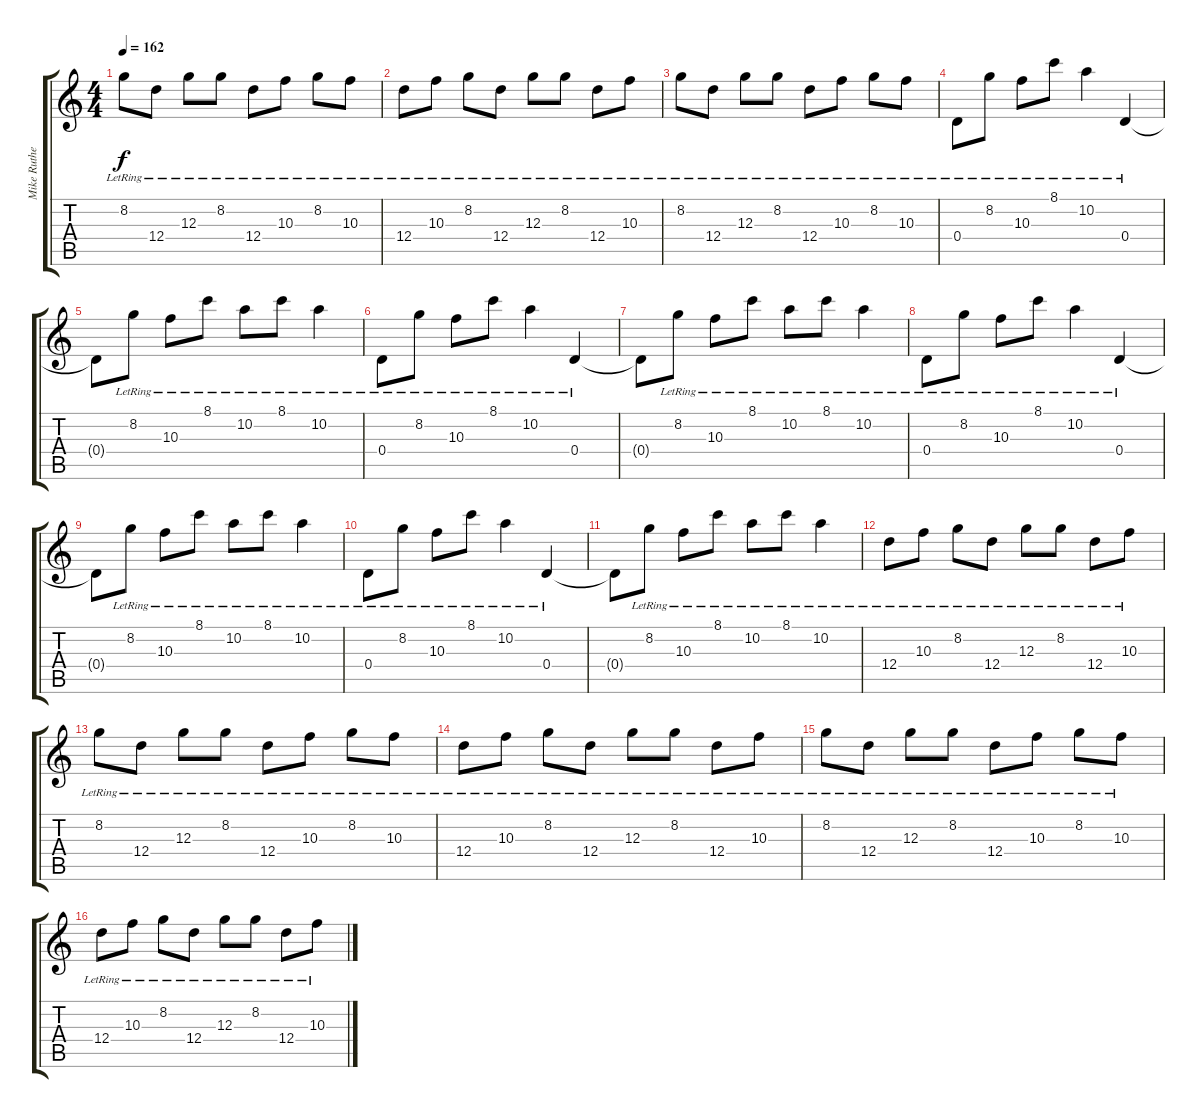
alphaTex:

\track ("Mike Rutherford (12-string guitar 1)" "Mike Ruthe") {instrument acousticguitarnylon}
\staff {score tabs}
\tuning (E4 B3 G3 D3 A2 E2) {hide}
\ts (4 4)
\tempo 162
\clef g2
\ks c
8.2{lr}.8{dy f} 12.4{lr}.8 12.3{lr}.8 8.2{lr}.8 12.4{lr}.8 10.3{lr}.8 8.2{lr}.8 10.3{lr}.8 |
12.4{lr}.8 10.3{lr}.8 8.2{lr}.8 12.4{lr}.8 12.3{lr}.8 8.2{lr}.8 12.4{lr}.8 10.3{lr}.8 |
8.2{lr}.8 12.4{lr}.8 12.3{lr}.8 8.2{lr}.8 12.4{lr}.8 10.3{lr}.8 8.2{lr}.8 10.3{lr}.8 |
0.4{lr}.8 8.2{lr}.8 10.3{lr}.8 8.1{lr}.8 10.2{lr}.4 0.4{lr}.4 |
0.4{t}.8 8.2{lr}.8 10.3{lr}.8 8.1{lr}.8 10.2{lr}.8 8.1{lr}.8 10.2{lr}.4 |
0.4{lr}.8 8.2{lr}.8 10.3{lr}.8 8.1{lr}.8 10.2{lr}.4 0.4{lr}.4 |
0.4{t}.8 8.2{lr}.8 10.3{lr}.8 8.1{lr}.8 10.2{lr}.8 8.1{lr}.8 10.2{lr}.4 |
0.4{lr}.8 8.2{lr}.8 10.3{lr}.8 8.1{lr}.8 10.2{lr}.4 0.4{lr}.4 |
0.4{t}.8 8.2{lr}.8 10.3{lr}.8 8.1{lr}.8 10.2{lr}.8 8.1{lr}.8 10.2{lr}.4 |
0.4{lr}.8 8.2{lr}.8 10.3{lr}.8 8.1{lr}.8 10.2{lr}.4 0.4{lr}.4 |
0.4{t}.8 8.2{lr}.8 10.3{lr}.8 8.1{lr}.8 10.2{lr}.8 8.1{lr}.8 10.2{lr}.4 |
12.4{lr}.8 10.3{lr}.8 8.2{lr}.8 12.4{lr}.8 12.3{lr}.8 8.2{lr}.8 12.4{lr}.8 10.3{lr}.8 |
8.2{lr}.8 12.4{lr}.8 12.3{lr}.8 8.2{lr}.8 12.4{lr}.8 10.3{lr}.8 8.2{lr}.8 10.3{lr}.8 |
12.4{lr}.8 10.3{lr}.8 8.2{lr}.8 12.4{lr}.8 12.3{lr}.8 8.2{lr}.8 12.4{lr}.8 10.3{lr}.8 |
8.2{lr}.8 12.4{lr}.8 12.3{lr}.8 8.2{lr}.8 12.4{lr}.8 10.3{lr}.8 8.2{lr}.8 10.3{lr}.8 |
12.4{lr}.8 10.3{lr}.8 8.2{lr}.8 12.4{lr}.8 12.3{lr}.8 8.2{lr}.8 12.4{lr}.8 10.3{lr}.8
